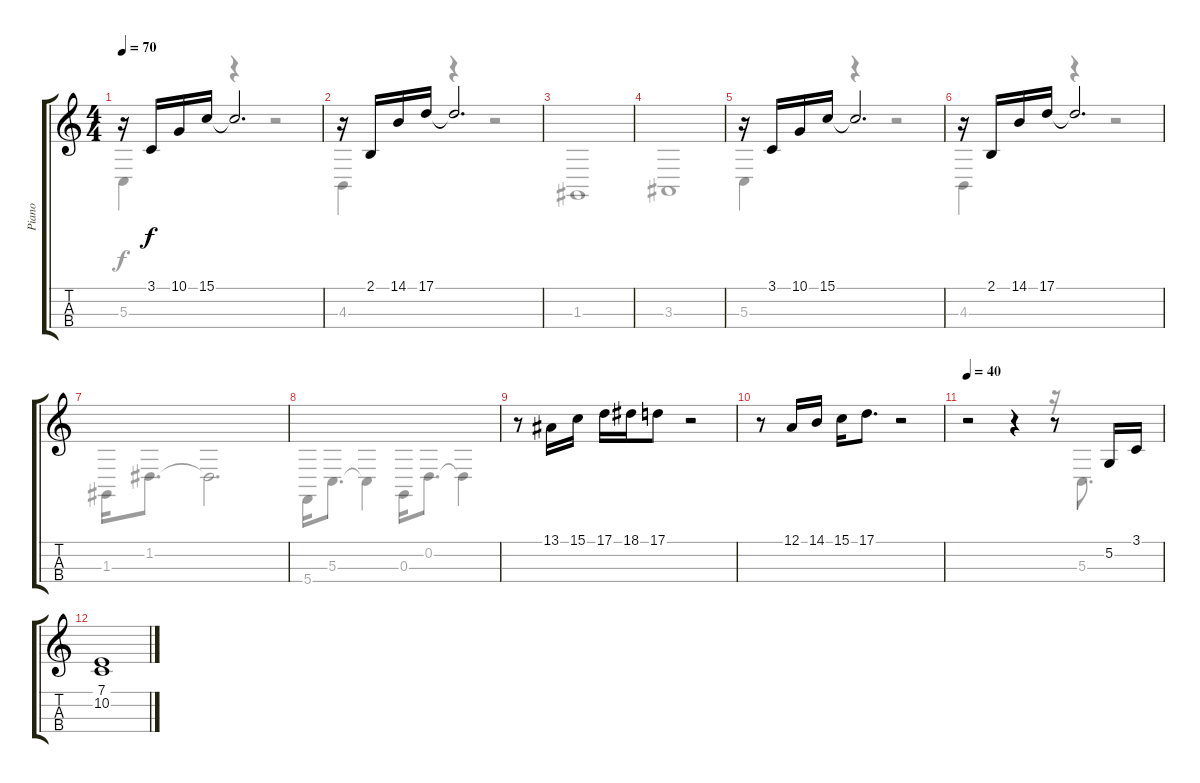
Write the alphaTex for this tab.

\track ("Piano" "Piano") {instrument acousticgrandpiano}
\staff {score tabs}
\tuning (A3 D3 G2 C2) {hide}
\voice
\ts (4 4)
\tempo 70
\clef g2
\ks c
r.16{dy f} 3.1.16 10.1.16 15.1.16 15.1{t}.2{d} |
r.16 2.1.16 14.1.16 17.1.16 17.1{t}.2{d} |
|
|
r.16 3.1.16 10.1.16 15.1.16 15.1{t}.2{d} |
r.16 2.1.16 14.1.16 17.1.16 17.1{t}.2{d} |
|
|
r.8 13.1.16 15.1.16 17.1.16 18.1.16 17.1.8 r.2 |
r.8 12.1.16 14.1.16 15.1.16 17.1.8{d} r.2 |
\tempo 40
r.2 r.4 r.8 5.2.16 3.1.16 |
(7.1 10.2).1 |
\voice
\clef g2
\ottava regular
\simile none
\ks c
5.3.4{dy f} r.4 r.2 |
4.3.4 r.4 r.2 |
1.3.1 |
3.3.1 |
5.3.4 r.4 r.2 |
4.3.4 r.4 r.2 |
1.3.16 1.2.8{d} 1.2{t}.2{d} |
5.4.16 5.3.8{d} 5.3{t}.4 0.3.16 0.2.8{d} 0.2{t}.4 |
|
|
r.2 r.4 r.16 5.3.8{d} |
|
